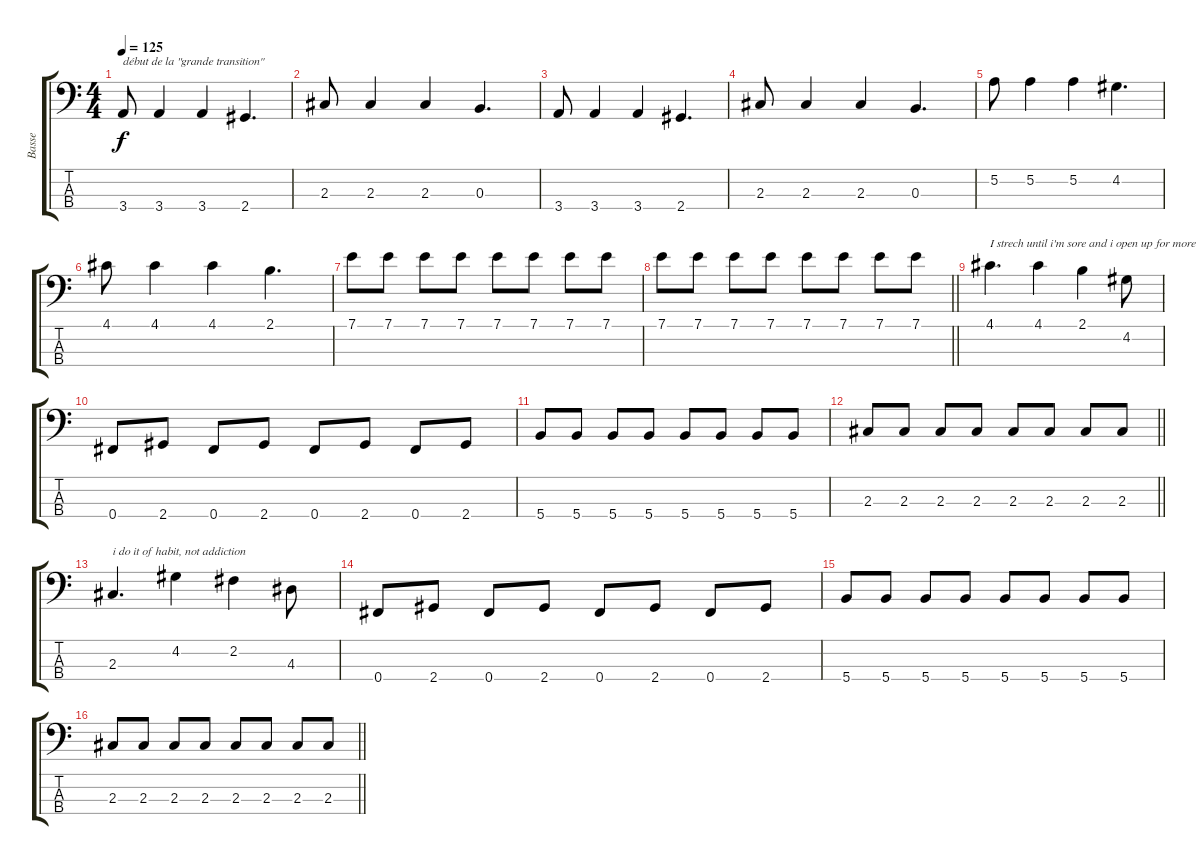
\track ("Basse" "Basse") {instrument electricbassfinger}
\staff {score tabs}
\tuning (A2 E2 B1 Gb1) {hide}
\ts (4 4)
\tempo 125
\clef f4
\ks c
3.4.8{txt "début de la \"grande transition\"" dy f} 3.4.4 3.4.4 2.4.4{d} |
2.3.8 2.3.4 2.3.4 0.3.4{d} |
3.4.8 3.4.4 3.4.4 2.4.4{d} |
2.3.8 2.3.4 2.3.4 0.3.4{d} |
5.2.8 5.2.4 5.2.4 4.2.4{d} |
4.1.8 4.1.4 4.1.4 2.1.4{d} |
7.1.8 7.1.8 7.1.8 7.1.8 7.1.8 7.1.8 7.1.8 7.1.8 |
\barLineRight lightlight
7.1.8 7.1.8 7.1.8 7.1.8 7.1.8 7.1.8 7.1.8 7.1.8 |
4.1.4{d txt "I strech until i'm sore and i open up for more"} 4.1.4 2.1.4 4.2.8 |
0.4.8 2.4.8 0.4.8 2.4.8 0.4.8 2.4.8 0.4.8 2.4.8 |
5.4.8 5.4.8 5.4.8 5.4.8 5.4.8 5.4.8 5.4.8 5.4.8 |
\barLineRight lightlight
2.3.8 2.3.8 2.3.8 2.3.8 2.3.8 2.3.8 2.3.8 2.3.8 |
2.3.4{d txt "i do it of habit, not addiction"} 4.2.4 2.2.4 4.3.8 |
0.4.8 2.4.8 0.4.8 2.4.8 0.4.8 2.4.8 0.4.8 2.4.8 |
5.4.8 5.4.8 5.4.8 5.4.8 5.4.8 5.4.8 5.4.8 5.4.8 |
\barLineRight lightlight
2.3.8 2.3.8 2.3.8 2.3.8 2.3.8 2.3.8 2.3.8 2.3.8
